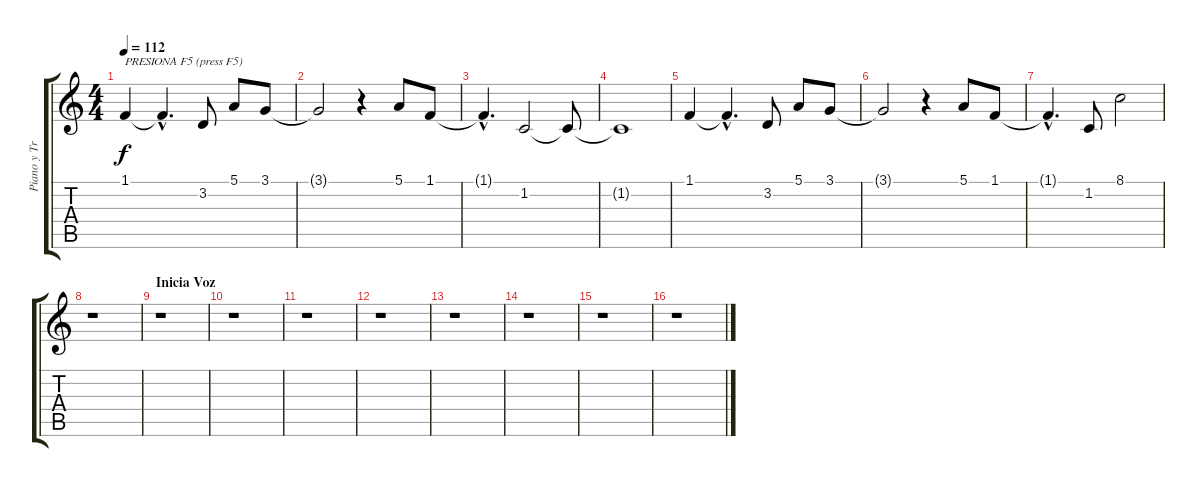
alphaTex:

\track ("Piano y Trompetas" "Piano y Tr") {instrument acousticgrandpiano}
\staff {score tabs}
\tuning (E4 B3 G3 D3 A2 E2) {hide}
\ts (4 4)
\tempo 112
\clef g2
\ks c
1.1.4{txt "PRESIONA F5 (press F5)" dy f instrument acousticgrandpiano} 1.1{hac t}.4{d} 3.2.8 5.1.8 3.1.8 |
3.1{t}.2 r.4 5.1.8 1.1.8 |
1.1{hac t}.4{d} 1.2.2 1.2{t}.8 |
1.2{t}.1 |
1.1.4 1.1{hac t}.4{d} 3.2.8 5.1.8 3.1.8 |
3.1{t}.2 r.4 5.1.8 1.1.8 |
1.1{hac t}.4{d} 1.2.8 8.1.2 |
r.1 |
\section ("" "Inicia Voz")
r.1 |
r.1 |
r.1 |
r.1 |
r.1 |
r.1 |
r.1 |
r.1
